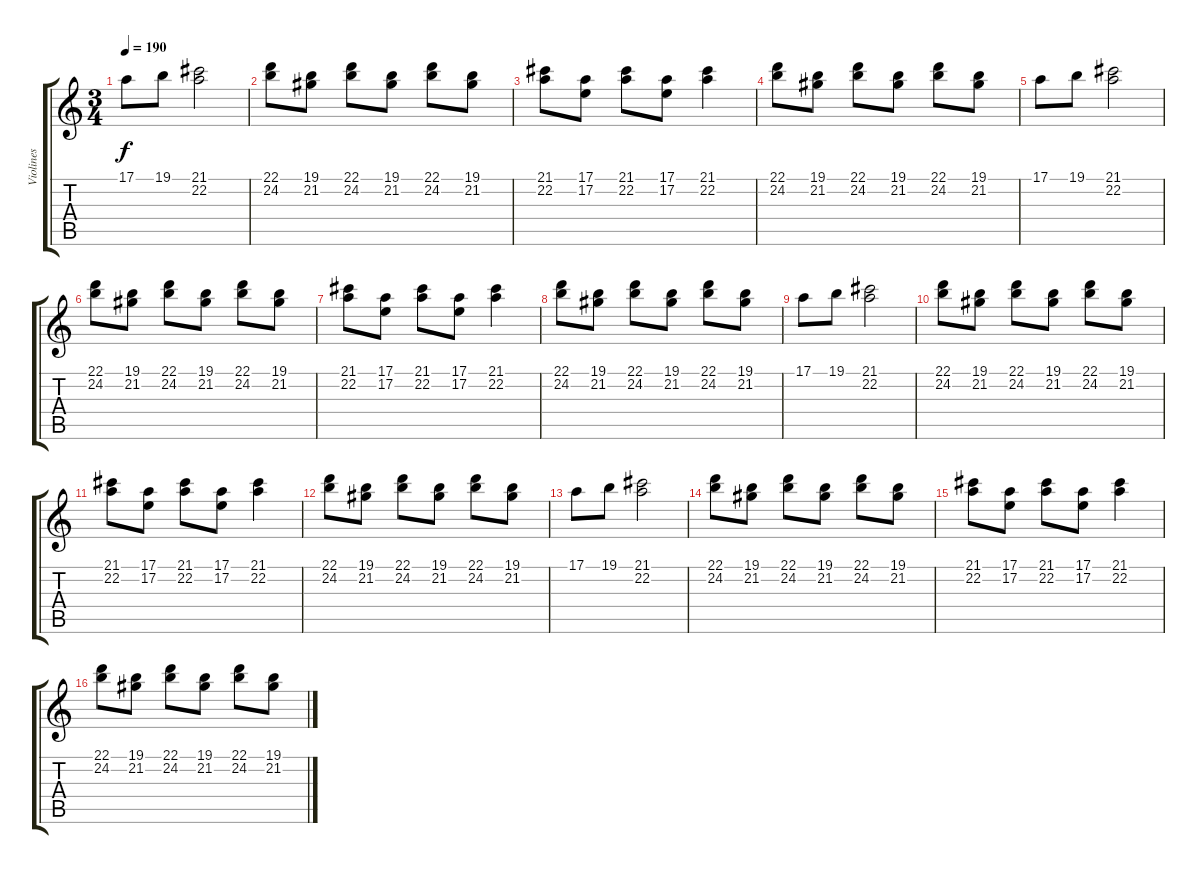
\track ("Violines" "Violines") {instrument pizzicatostrings}
\staff {score tabs}
\tuning (E4 B3 G3 D3 A2 E2) {hide}
\ts (3 4)
\tempo 190
\clef g2
\ks c
17.1.8{dy f} 19.1.8 (21.1 22.2).2 |
(22.1 24.2).8 (19.1 21.2).8 (22.1 24.2).8 (19.1 21.2).8 (22.1 24.2).8 (19.1 21.2).8 |
(21.1 22.2).8 (17.1 17.2).8 (21.1 22.2).8 (17.1 17.2).8 (21.1 22.2).4 |
(22.1 24.2).8 (19.1 21.2).8 (22.1 24.2).8 (19.1 21.2).8 (22.1 24.2).8 (19.1 21.2).8 |
17.1.8 19.1.8 (21.1 22.2).2 |
(22.1 24.2).8 (19.1 21.2).8 (22.1 24.2).8 (19.1 21.2).8 (22.1 24.2).8 (19.1 21.2).8 |
(21.1 22.2).8 (17.1 17.2).8 (21.1 22.2).8 (17.1 17.2).8 (21.1 22.2).4 |
(22.1 24.2).8 (19.1 21.2).8 (22.1 24.2).8 (19.1 21.2).8 (22.1 24.2).8 (19.1 21.2).8 |
17.1.8 19.1.8 (21.1 22.2).2 |
(22.1 24.2).8 (19.1 21.2).8 (22.1 24.2).8 (19.1 21.2).8 (22.1 24.2).8 (19.1 21.2).8 |
(21.1 22.2).8 (17.1 17.2).8 (21.1 22.2).8 (17.1 17.2).8 (21.1 22.2).4 |
(22.1 24.2).8 (19.1 21.2).8 (22.1 24.2).8 (19.1 21.2).8 (22.1 24.2).8 (19.1 21.2).8 |
17.1.8 19.1.8 (21.1 22.2).2 |
(22.1 24.2).8 (19.1 21.2).8 (22.1 24.2).8 (19.1 21.2).8 (22.1 24.2).8 (19.1 21.2).8 |
(21.1 22.2).8 (17.1 17.2).8 (21.1 22.2).8 (17.1 17.2).8 (21.1 22.2).4 |
(22.1 24.2).8 (19.1 21.2).8 (22.1 24.2).8 (19.1 21.2).8 (22.1 24.2).8 (19.1 21.2).8
